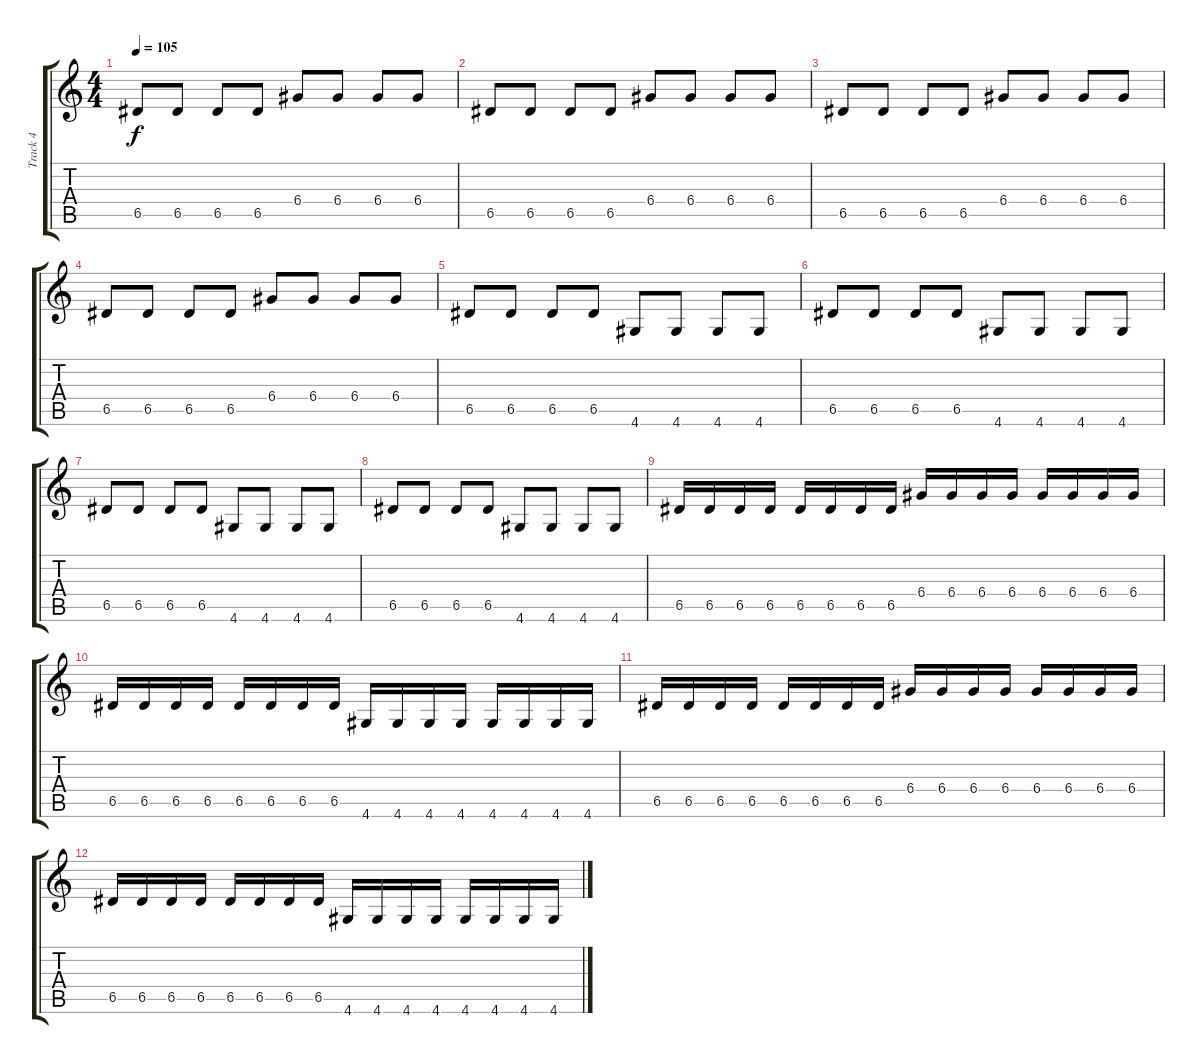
\track ("Track 4" "Track 4") {instrument electricbasspick}
\staff {score tabs}
\tuning (E4 B3 G3 D3 A2 E2) {hide}
\ts (4 4)
\tempo 105
\clef g2
\ks c
6.5.8{dy f} 6.5.8 6.5.8 6.5.8 6.4.8 6.4.8 6.4.8 6.4.8 |
6.5.8 6.5.8 6.5.8 6.5.8 6.4.8 6.4.8 6.4.8 6.4.8 |
6.5.8 6.5.8 6.5.8 6.5.8 6.4.8 6.4.8 6.4.8 6.4.8 |
6.5.8 6.5.8 6.5.8 6.5.8 6.4.8 6.4.8 6.4.8 6.4.8 |
6.5.8 6.5.8 6.5.8 6.5.8 4.6.8 4.6.8 4.6.8 4.6.8 |
6.5.8 6.5.8 6.5.8 6.5.8 4.6.8 4.6.8 4.6.8 4.6.8 |
6.5.8 6.5.8 6.5.8 6.5.8 4.6.8 4.6.8 4.6.8 4.6.8 |
6.5.8 6.5.8 6.5.8 6.5.8 4.6.8 4.6.8 4.6.8 4.6.8 |
6.5.16 6.5.16 6.5.16 6.5.16 6.5.16 6.5.16 6.5.16 6.5.16 6.4.16 6.4.16 6.4.16 6.4.16 6.4.16 6.4.16 6.4.16 6.4.16 |
6.5.16 6.5.16 6.5.16 6.5.16 6.5.16 6.5.16 6.5.16 6.5.16 4.6.16 4.6.16 4.6.16 4.6.16 4.6.16 4.6.16 4.6.16 4.6.16 |
6.5.16 6.5.16 6.5.16 6.5.16 6.5.16 6.5.16 6.5.16 6.5.16 6.4.16 6.4.16 6.4.16 6.4.16 6.4.16 6.4.16 6.4.16 6.4.16 |
6.5.16 6.5.16 6.5.16 6.5.16 6.5.16 6.5.16 6.5.16 6.5.16 4.6.16 4.6.16 4.6.16 4.6.16 4.6.16 4.6.16 4.6.16 4.6.16
